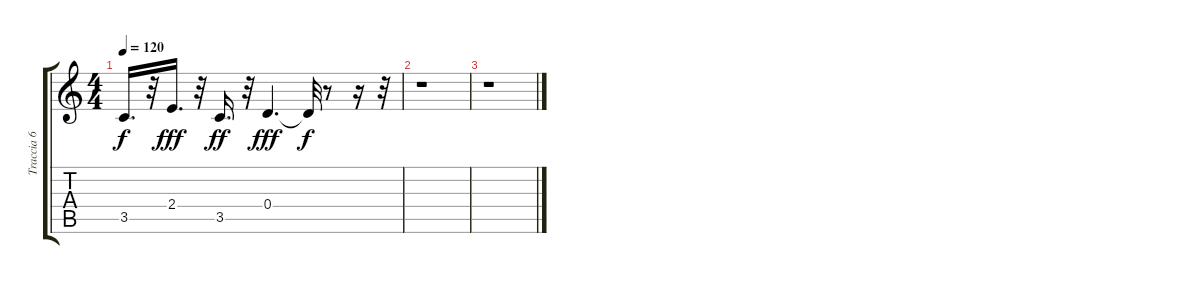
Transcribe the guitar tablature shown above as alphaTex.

\track ("Traccia 6" "Traccia 6") {instrument electricguitarjazz}
\staff {score tabs}
\tuning (E4 B3 G3 D3 A2 E2) {hide}
\ts (4 4)
\tempo 120
\clef g2
\ks c
3.5{t}.16{d dy f} r.32 2.4.16{d dy fff} r.32 3.5.16{d dy ff} r.32 0.4.4{d dy fff} 0.4{t}.32{dy f} r.8 r.16 r.32 |
r.1 |
r.1
